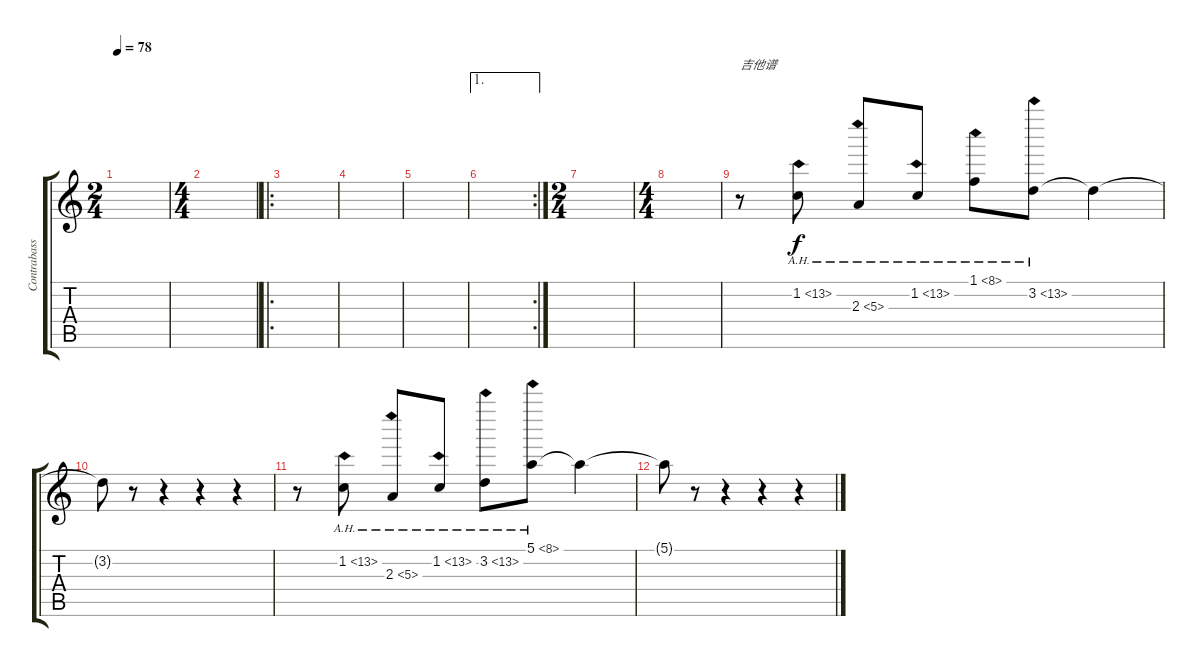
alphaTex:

\track ("Contrabass" "Contrabass") {instrument contrabass}
\staff {score tabs}
\tuning (E4 B3 G3 D3 A2 E2) {hide}
\ts (2 4)
\tempo 78
\clef g2
\ks c
|
\ts (4 4)
|
\ro
|
|
|
\ae 1
\rc 2
|
\ts (2 4)
|
\ts (4 4)
|
r.8{txt "吉他谱"} 1.2{ah 12}.8 2.3{ah 3}.8 1.2{ah 12}.8 1.1{ah 7}.8 3.2{ah 10}.8 3.2{t}.4 |
3.2{t}.8 r.8 r.4 r.4 r.4 |
r.8 1.2{ah 12}.8 2.3{ah 3}.8 1.2{ah 12}.8 3.2{ah 10}.8 5.1{ah 3}.8 5.1{t}.4 |
5.1{t}.8 r.8 r.4 r.4 r.4
